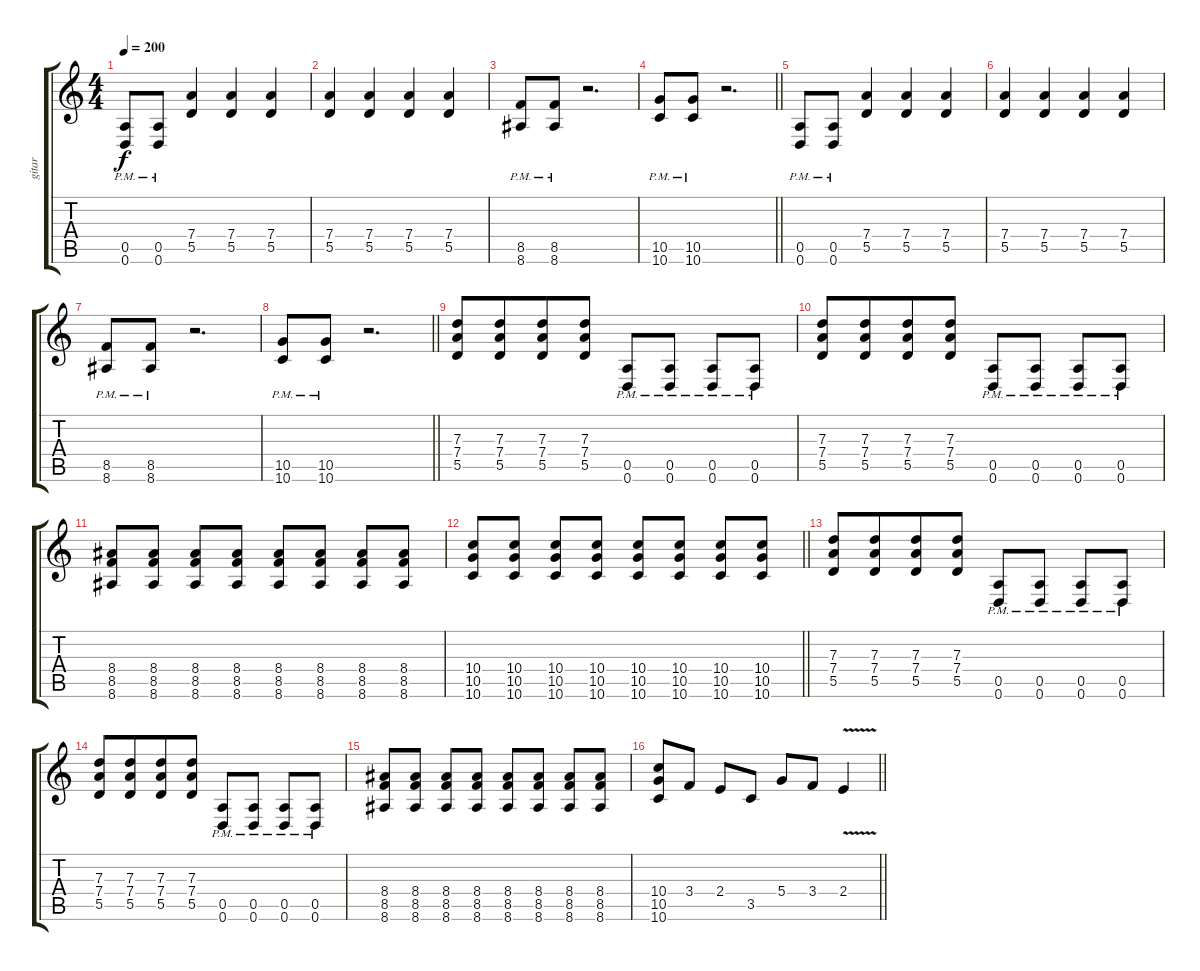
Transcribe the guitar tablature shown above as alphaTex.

\track ("gitar" "gitar") {instrument distortionguitar}
\staff {score tabs}
\tuning (E4 B3 G3 D3 A2 D2) {hide}
\ts (4 4)
\section ("" "")
\tempo 200
\clef g2
\ks c
(0.5{pm} 0.6{pm}).8{dy f} (0.5{pm} 0.6{pm}).8 (7.4 5.5).4 (7.4 5.5).4 (7.4 5.5).4 |
(7.4 5.5).4 (7.4 5.5).4 (7.4 5.5).4 (7.4 5.5).4 |
(8.5{pm} 8.6{pm}).8 (8.5{pm} 8.6{pm}).8 r.2{d} |
\barLineRight lightlight
(10.5{pm} 10.6{pm}).8 (10.5{pm} 10.6{pm}).8 r.2{d} |
(0.5{pm} 0.6{pm}).8 (0.5{pm} 0.6{pm}).8 (7.4 5.5).4 (7.4 5.5).4 (7.4 5.5).4 |
(7.4 5.5).4 (7.4 5.5).4 (7.4 5.5).4 (7.4 5.5).4 |
(8.5{pm} 8.6{pm}).8 (8.5{pm} 8.6{pm}).8 r.2{d} |
\barLineRight lightlight
(10.5{pm} 10.6{pm}).8 (10.5{pm} 10.6{pm}).8 r.2{d} |
\section ("" "")
(7.3 7.4 5.5).8{beam Up beam merge} (7.3 7.4 5.5).8{beam Up beam merge} (7.3 7.4 5.5).8{beam Up beam merge} (7.3 7.4 5.5).8{beam Up} (0.5{pm} 0.6{pm}).8 (0.5{pm} 0.6{pm}).8 (0.5{pm} 0.6{pm}).8 (0.5{pm} 0.6{pm}).8 |
(7.3 7.4 5.5).8{beam Up beam merge} (7.3 7.4 5.5).8{beam Up beam merge} (7.3 7.4 5.5).8{beam Up beam merge} (7.3 7.4 5.5).8{beam Up} (0.5{pm} 0.6{pm}).8 (0.5{pm} 0.6{pm}).8 (0.5{pm} 0.6{pm}).8 (0.5{pm} 0.6{pm}).8 |
(8.4 8.5 8.6).8 (8.4 8.5 8.6).8 (8.4 8.5 8.6).8 (8.4 8.5 8.6).8 (8.4 8.5 8.6).8 (8.4 8.5 8.6).8 (8.4 8.5 8.6).8 (8.4 8.5 8.6).8 |
\barLineRight lightlight
(10.4 10.5 10.6).8 (10.4 10.5 10.6).8 (10.4 10.5 10.6).8 (10.4 10.5 10.6).8 (10.4 10.5 10.6).8 (10.4 10.5 10.6).8 (10.4 10.5 10.6).8 (10.4 10.5 10.6).8 |
(7.3 7.4 5.5).8{beam Up beam merge} (7.3 7.4 5.5).8{beam Up beam merge} (7.3 7.4 5.5).8{beam Up beam merge} (7.3 7.4 5.5).8{beam Up} (0.5{pm} 0.6{pm}).8 (0.5{pm} 0.6{pm}).8 (0.5{pm} 0.6{pm}).8 (0.5{pm} 0.6{pm}).8 |
(7.3 7.4 5.5).8{beam Up beam merge} (7.3 7.4 5.5).8{beam Up beam merge} (7.3 7.4 5.5).8{beam Up beam merge} (7.3 7.4 5.5).8{beam Up} (0.5{pm} 0.6{pm}).8 (0.5{pm} 0.6{pm}).8 (0.5{pm} 0.6{pm}).8 (0.5{pm} 0.6{pm}).8 |
(8.4 8.5 8.6).8 (8.4 8.5 8.6).8 (8.4 8.5 8.6).8 (8.4 8.5 8.6).8 (8.4 8.5 8.6).8 (8.4 8.5 8.6).8 (8.4 8.5 8.6).8 (8.4 8.5 8.6).8 |
\barLineRight lightlight
(10.4 10.5 10.6).8 3.4.8 2.4.8 3.5.8 5.4.8 3.4.8 2.4{v}.4
